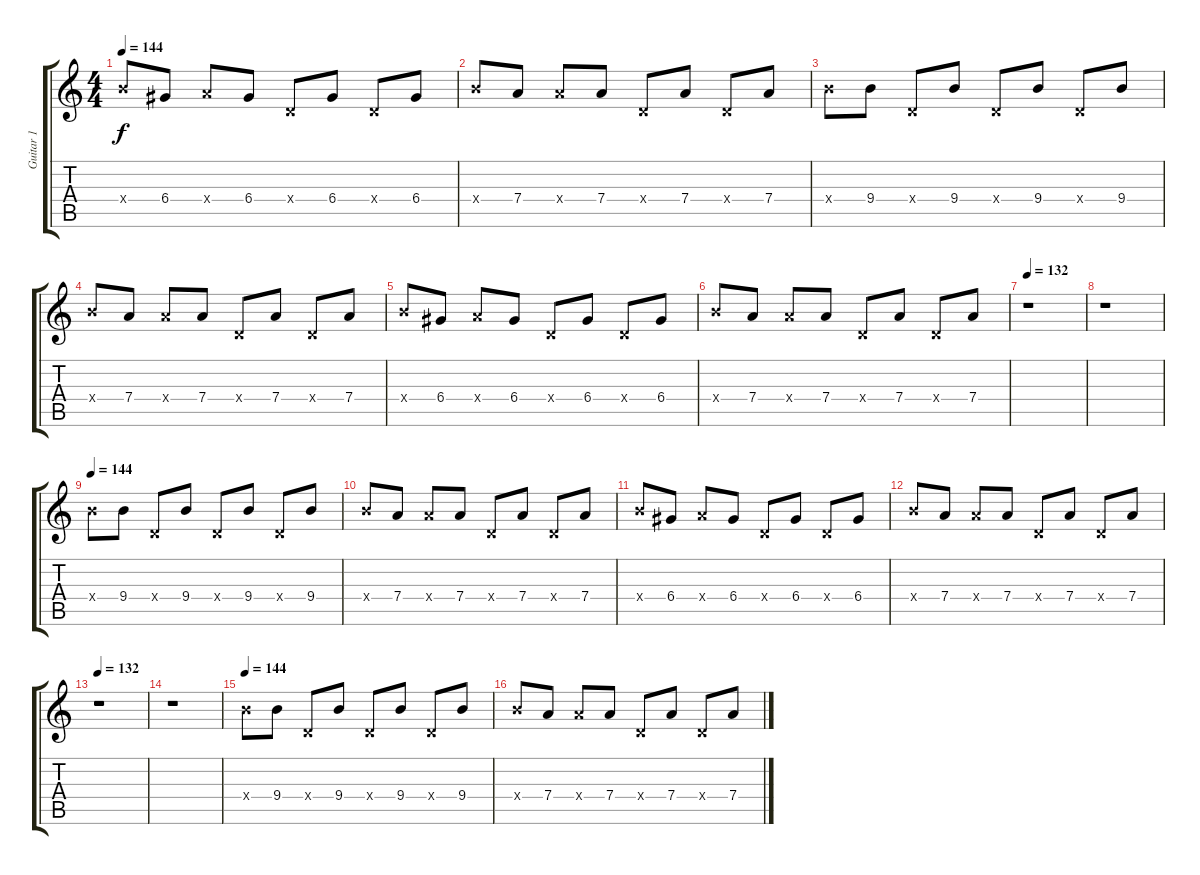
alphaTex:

\track ("Guitar 1" "Guitar 1") {instrument electricguitarclean}
\staff {score tabs}
\tuning (E4 B3 G3 D3 A2 E2) {hide}
\ts (4 4)
\tempo 144
\clef g2
\ks c
9.4{x}.8{dy f} 6.4.8 7.4{x}.8 6.4.8 0.4{x}.8 6.4.8 0.4{x}.8 6.4.8 |
9.4{x}.8 7.4.8 7.4{x}.8 7.4.8 0.4{x}.8 7.4.8 0.4{x}.8 7.4.8 |
9.4{x}.8 9.4.8 0.4{x}.8 9.4.8 0.4{x}.8 9.4.8 0.4{x}.8 9.4.8 |
9.4{x}.8 7.4.8 7.4{x}.8 7.4.8 0.4{x}.8 7.4.8 0.4{x}.8 7.4.8 |
9.4{x}.8 6.4.8 7.4{x}.8 6.4.8 0.4{x}.8 6.4.8 0.4{x}.8 6.4.8 |
9.4{x}.8 7.4.8 7.4{x}.8 7.4.8 0.4{x}.8 7.4.8 0.4{x}.8 7.4.8 |
\tempo 132
r.1 |
r.1 |
\tempo 144
9.4{x}.8 9.4.8 0.4{x}.8 9.4.8 0.4{x}.8 9.4.8 0.4{x}.8 9.4.8 |
9.4{x}.8 7.4.8 7.4{x}.8 7.4.8 0.4{x}.8 7.4.8 0.4{x}.8 7.4.8 |
9.4{x}.8 6.4.8 7.4{x}.8 6.4.8 0.4{x}.8 6.4.8 0.4{x}.8 6.4.8 |
9.4{x}.8 7.4.8 7.4{x}.8 7.4.8 0.4{x}.8 7.4.8 0.4{x}.8 7.4.8 |
\tempo 132
r.1 |
r.1 |
\tempo 144
9.4{x}.8 9.4.8 0.4{x}.8 9.4.8 0.4{x}.8 9.4.8 0.4{x}.8 9.4.8 |
9.4{x}.8 7.4.8 7.4{x}.8 7.4.8 0.4{x}.8 7.4.8 0.4{x}.8 7.4.8
